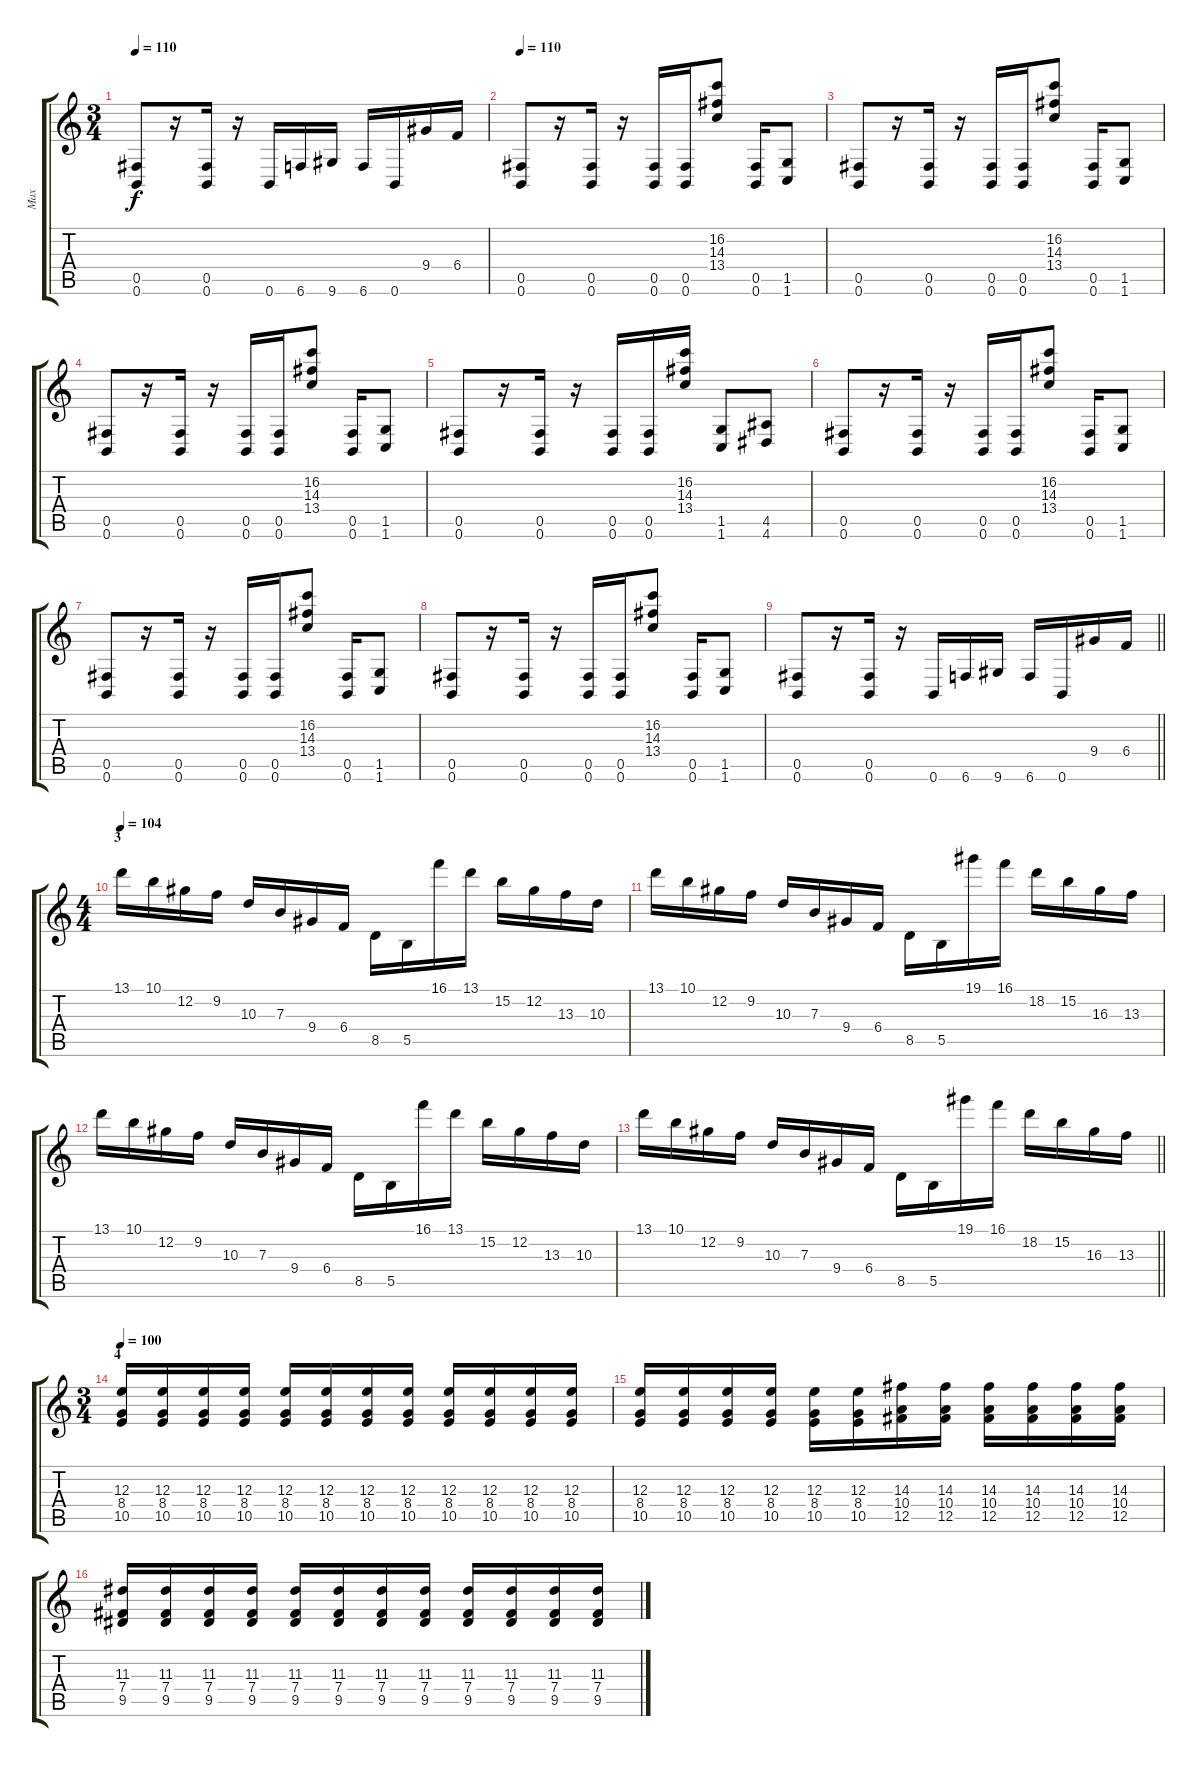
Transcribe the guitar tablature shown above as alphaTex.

\track ("Max" "Max") {instrument distortionguitar}
\staff {score tabs}
\tuning (Db4 Ab3 E3 B2 Gb2 B1) {hide}
\ts (3 4)
\tempo 110
\clef g2
\ks c
(0.5 0.6).8{dy f} r.16 (0.5 0.6).16 r.16 0.6.16 6.6.16 9.6.16 6.6.16 0.6.16 9.4.16 6.4.16 |
\tempo 110
(0.5 0.6).8 r.16 (0.5 0.6).16 r.16 (0.5 0.6).16 (0.5 0.6).16 (16.2 14.3 13.4).8 (0.5 0.6).16 (1.5 1.6).8 |
(0.5 0.6).8 r.16 (0.5 0.6).16 r.16 (0.5 0.6).16 (0.5 0.6).16 (16.2 14.3 13.4).8 (0.5 0.6).16 (1.5 1.6).8 |
(0.5 0.6).8 r.16 (0.5 0.6).16 r.16 (0.5 0.6).16 (0.5 0.6).16 (16.2 14.3 13.4).8 (0.5 0.6).16 (1.5 1.6).8 |
(0.5 0.6).8 r.16 (0.5 0.6).16 r.16 (0.5 0.6).16 (0.5 0.6).16 (16.2 14.3 13.4).16 (1.5 1.6).8 (4.5 4.6).8 |
(0.5 0.6).8 r.16 (0.5 0.6).16 r.16 (0.5 0.6).16 (0.5 0.6).16 (16.2 14.3 13.4).8 (0.5 0.6).16 (1.5 1.6).8 |
(0.5 0.6).8 r.16 (0.5 0.6).16 r.16 (0.5 0.6).16 (0.5 0.6).16 (16.2 14.3 13.4).8 (0.5 0.6).16 (1.5 1.6).8 |
(0.5 0.6).8 r.16 (0.5 0.6).16 r.16 (0.5 0.6).16 (0.5 0.6).16 (16.2 14.3 13.4).8 (0.5 0.6).16 (1.5 1.6).8 |
\barLineRight lightlight
(0.5 0.6).8 r.16 (0.5 0.6).16 r.16 0.6.16 6.6.16 9.6.16 6.6.16 0.6.16 9.4.16 6.4.16 |
\ts (4 4)
\section ("" "3")
\tempo 104
13.1.16 10.1.16 12.2.16 9.2.16 10.3.16 7.3.16 9.4.16 6.4.16 8.5.16 5.5.16 16.1.16 13.1.16 15.2.16 12.2.16 13.3.16 10.3.16 |
13.1.16 10.1.16 12.2.16 9.2.16 10.3.16 7.3.16 9.4.16 6.4.16 8.5.16 5.5.16 19.1.16 16.1.16 18.2.16 15.2.16 16.3.16 13.3.16 |
13.1.16 10.1.16 12.2.16 9.2.16 10.3.16 7.3.16 9.4.16 6.4.16 8.5.16 5.5.16 16.1.16 13.1.16 15.2.16 12.2.16 13.3.16 10.3.16 |
\barLineRight lightlight
13.1.16 10.1.16 12.2.16 9.2.16 10.3.16 7.3.16 9.4.16 6.4.16 8.5.16 5.5.16 19.1.16 16.1.16 18.2.16 15.2.16 16.3.16 13.3.16 |
\ts (3 4)
\section ("" "4")
\tempo 100
(12.3 8.4 10.5).16 (12.3 8.4 10.5).16 (12.3 8.4 10.5).16 (12.3 8.4 10.5).16 (12.3 8.4 10.5).16 (12.3 8.4 10.5).16 (12.3 8.4 10.5).16 (12.3 8.4 10.5).16 (12.3 8.4 10.5).16 (12.3 8.4 10.5).16 (12.3 8.4 10.5).16 (12.3 8.4 10.5).16 |
(12.3 8.4 10.5).16 (12.3 8.4 10.5).16 (12.3 8.4 10.5).16 (12.3 8.4 10.5).16 (12.3 8.4 10.5).16 (12.3 8.4 10.5).16 (14.3 10.4 12.5).16 (14.3 10.4 12.5).16 (14.3 10.4 12.5).16 (14.3 10.4 12.5).16 (14.3 10.4 12.5).16 (14.3 10.4 12.5).16 |
(11.3 7.4 9.5).16 (11.3 7.4 9.5).16 (11.3 7.4 9.5).16 (11.3 7.4 9.5).16 (11.3 7.4 9.5).16 (11.3 7.4 9.5).16 (11.3 7.4 9.5).16 (11.3 7.4 9.5).16 (11.3 7.4 9.5).16 (11.3 7.4 9.5).16 (11.3 7.4 9.5).16 (11.3 7.4 9.5).16
